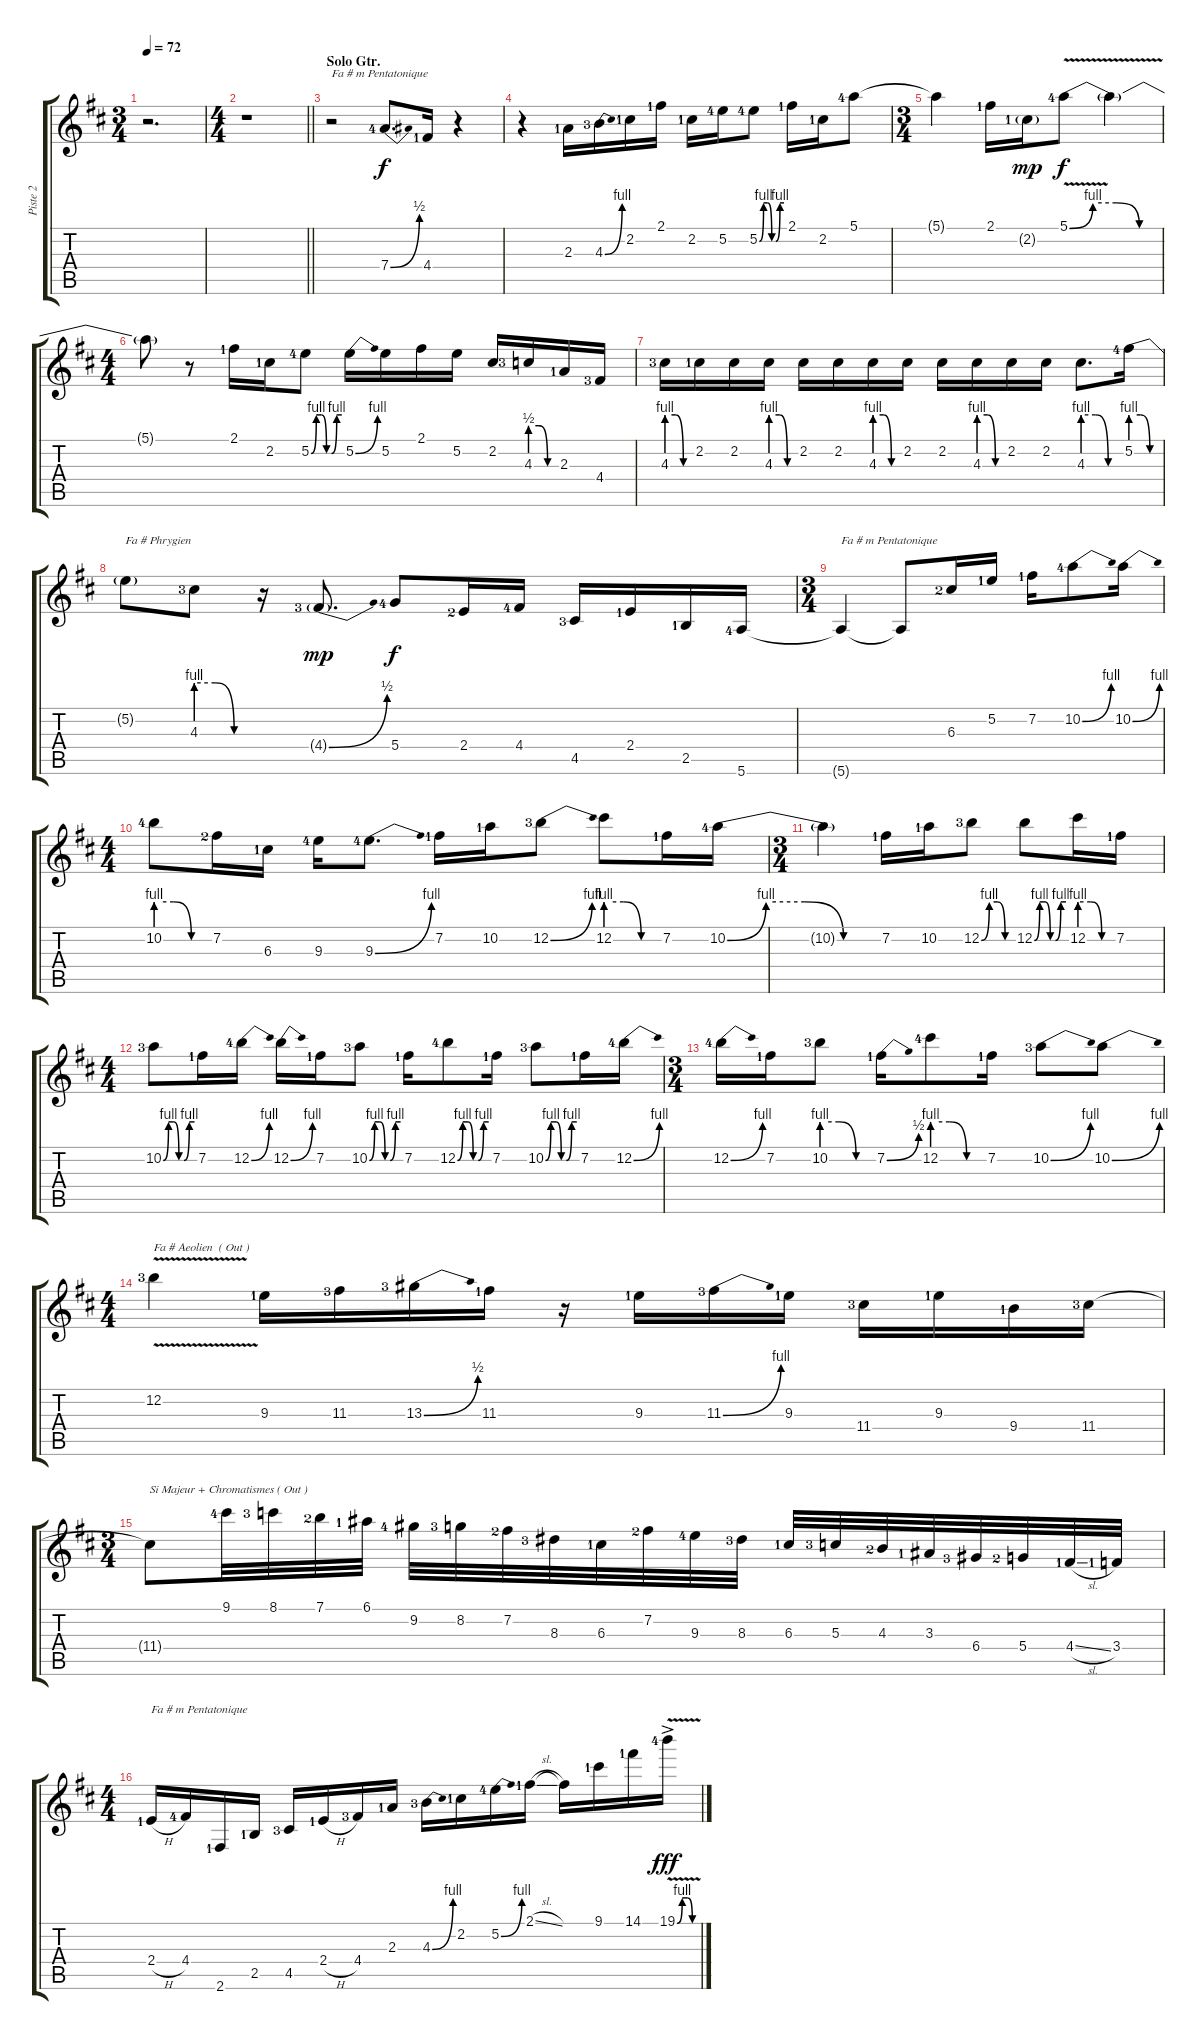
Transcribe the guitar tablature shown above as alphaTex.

\track ("Piste 2" "Piste 2") {instrument distortionguitar}
\staff {score tabs}
\tuning (E4 B3 G3 D3 A2 E2) {hide}
\ts (3 4)
\tempo 72
\clef g2
\ks bminor
r.2{d dy f} |
\ts (4 4)
\barLineRight lightlight
r.1 |
\section ("" "Solo Gtr.")
r.2{txt "Fa # m Pentatonique" volume 14 balance 11 instrument distortionguitar} 7.4{be (bend 0 0 60 2) lf 5}.8{d} 4.4{lf 2}.16 r.4 |
r.4 2.3{lf 2}.16 4.3{be (bend 0 0 60 4) lf 4}.16 2.2{lf 2}.16 2.1{lf 2}.16 2.2{lf 2}.16 5.2{lf 5}.16 5.2{be (custom 0 0 10 4 20 4 30 0 40 0 50 4 60 4) lf 5}.8 2.1{lf 2}.16 2.2{lf 2}.16 5.1{lf 5}.8 |
\ts (3 4)
5.1{t}.4 2.1{lf 2}.16 2.2{g lf 2}.16{dy mp} 5.1{be (custom 0 0 15 4 30 4 45 0 60 0) v lf 5}.8{dy f} 5.1{t}.4 |
\ts (4 4)
5.1{t}.8 r.8 2.1{lf 2}.16 2.2{lf 2}.16 5.2{be (custom 0 0 10 4 20 4 30 0 40 0 50 4 60 4) lf 5}.8 5.2{be (bend 0 0 60 4)}.16 5.2.16 2.1.16 5.2.16 2.2.16 4.3{be (custom 0 2 20 2 40 0 60 0) lf 4}.16 2.3{lf 2}.16 4.4{lf 4}.16 |
4.3{be (custom 0 4 20 4 40 0 60 0) lf 4}.16 2.2{lf 2}.16 2.2.16 4.3{be (custom 0 4 20 4 40 0 60 0)}.16 2.2.16 2.2.16 4.3{be (custom 0 4 20 4 40 0 60 0)}.16 2.2.16 2.2.16 4.3{be (custom 0 4 20 4 40 0 60 0)}.16 2.2.16 2.2.16 4.3{be (custom 0 4 20 4 40 0 60 0)}.8{d} 5.2{be (custom 0 4 20 4 40 0 60 0) lf 5}.16 |
5.2{t}.8{txt "Fa # Phrygien"} 4.3{be (custom 0 4 20 4 40 0 60 0) lf 4}.8 r.16 4.4{be (bend 0 0 60 2) g lf 4}.8{d dy mp} 5.4{lf 5}.8{dy f} 2.4{lf 3}.16 4.4{lf 5}.16 4.5{lf 4}.16 2.4{lf 2}.16 2.5{lf 2}.16 5.6{lf 5}.16 |
\ts (3 4)
5.6{t}.4{txt "Fa # m Pentatonique"} 5.6{t}.8 6.3{lf 3}.16 5.2{lf 2}.16 7.2{lf 2}.16 10.2{be (bend 0 0 60 4) lf 5}.8 10.2{be (bend 0 0 60 4)}.16 |
\ts (4 4)
10.2{be (custom 0 4 20 4 40 0 60 0) lf 5}.8 7.2{lf 3}.16 6.3{lf 2}.16 9.3{lf 5}.16 9.3{be (bend 0 0 60 4) lf 5}.8{d} 7.2{lf 2}.16 10.2{lf 2}.16 12.2{be (bend 0 0 60 4) lf 4}.8 12.2{be (custom 0 4 20 4 40 0 60 0)}.8 7.2{lf 2}.16 10.2{be (custom 0 0 15 4 30 4 45 0 60 0) lf 5}.16 |
\ts (3 4)
10.2{t}.4 7.2{lf 2}.16 10.2{lf 2}.16 12.2{be (custom 0 0 15 4 30 4 45 0 60 0) lf 4}.8 12.2{be (custom 0 0 10 4 20 4 30 0 40 0 50 4 60 4)}.8 12.2{be (custom 0 4 20 4 40 0 60 0)}.16 7.2{lf 2}.16 |
\ts (4 4)
10.2{be (custom 0 0 10 4 20 4 30 0 40 0 50 4 60 4) lf 4}.8 7.2{lf 2}.16 12.2{be (bend 0 0 60 4) lf 5}.16 12.2{be (bend 0 0 60 4)}.16 7.2{lf 2}.16 10.2{be (custom 0 0 10 4 20 4 30 0 40 0 50 4 60 4) lf 4}.8 7.2{lf 2}.16 12.2{be (custom 0 0 10 4 20 4 30 0 40 0 50 4 60 4) lf 5}.8 7.2{lf 2}.16 10.2{be (custom 0 0 10 4 20 4 30 0 40 0 50 4 60 4) lf 4}.8 7.2{lf 2}.16 12.2{be (bend 0 0 60 4) lf 5}.16 |
\ts (3 4)
12.2{be (bend 0 0 60 4) lf 5}.16 7.2{lf 2}.16 10.2{be (custom 0 4 20 4 40 0 60 0) lf 4}.8 7.2{be (bend 0 0 60 2) lf 2}.16 12.2{be (custom 0 4 20 4 40 0 60 0) lf 5}.8 7.2{lf 2}.16 10.2{be (bend 0 0 60 4) lf 4}.8 10.2{be (bend 0 0 60 4)}.8 |
\ts (4 4)
12.2{v lf 4}.4{txt "Fa # Aeolien  ( Out )"} 9.3{lf 2}.16 11.3{lf 4}.16 13.3{be (bend 0 0 60 2) lf 4}.16 11.3{lf 2}.16 r.16 9.3{lf 2}.16 11.3{be (bend 0 0 60 4) lf 4}.16 9.3{lf 2}.16 11.4{lf 4}.16 9.3{lf 2}.16 9.4{lf 2}.16 11.4{lf 4}.16 |
\ts (3 4)
11.4{t}.8{txt "Si Majeur + Chromatismes ( Out )"} 9.1{lf 5}.32 8.1{lf 4}.32 7.1{lf 3}.32 6.1{lf 2}.32 9.2{lf 5}.32 8.2{lf 4}.32 7.2{lf 3}.32 8.3{lf 4}.32 6.3{lf 2}.32 7.2{lf 3}.32 9.3{lf 5}.32 8.3{lf 4}.32 6.3{lf 2}.32 5.3{lf 4}.32 4.3{lf 3}.32 3.3{lf 2}.32 6.4{lf 4}.32 5.4{lf 3}.32 4.4{sl lf 2}.32 3.4{lf 2}.32 |
\ts (4 4)
2.4{h lf 2}.16{txt "Fa # m Pentatonique"} 4.4{lf 5}.16 2.6{lf 2}.16 2.5{lf 2}.16 4.5{lf 4}.16 2.4{h lf 2}.16 4.4{lf 4}.16 2.3{lf 2}.16 4.3{be (bend 0 0 60 4) lf 4}.16 2.2{lf 2}.16 5.2{be (bend 0 0 60 4) lf 5}.16 2.1{sl lf 2}.16 2.1{t}.16 9.1{lf 2}.16 14.1{lf 2}.16 19.1{be (custom 0 0 15 4 30 4 45 0 60 0) v ac lf 5}.16{dy fff}
